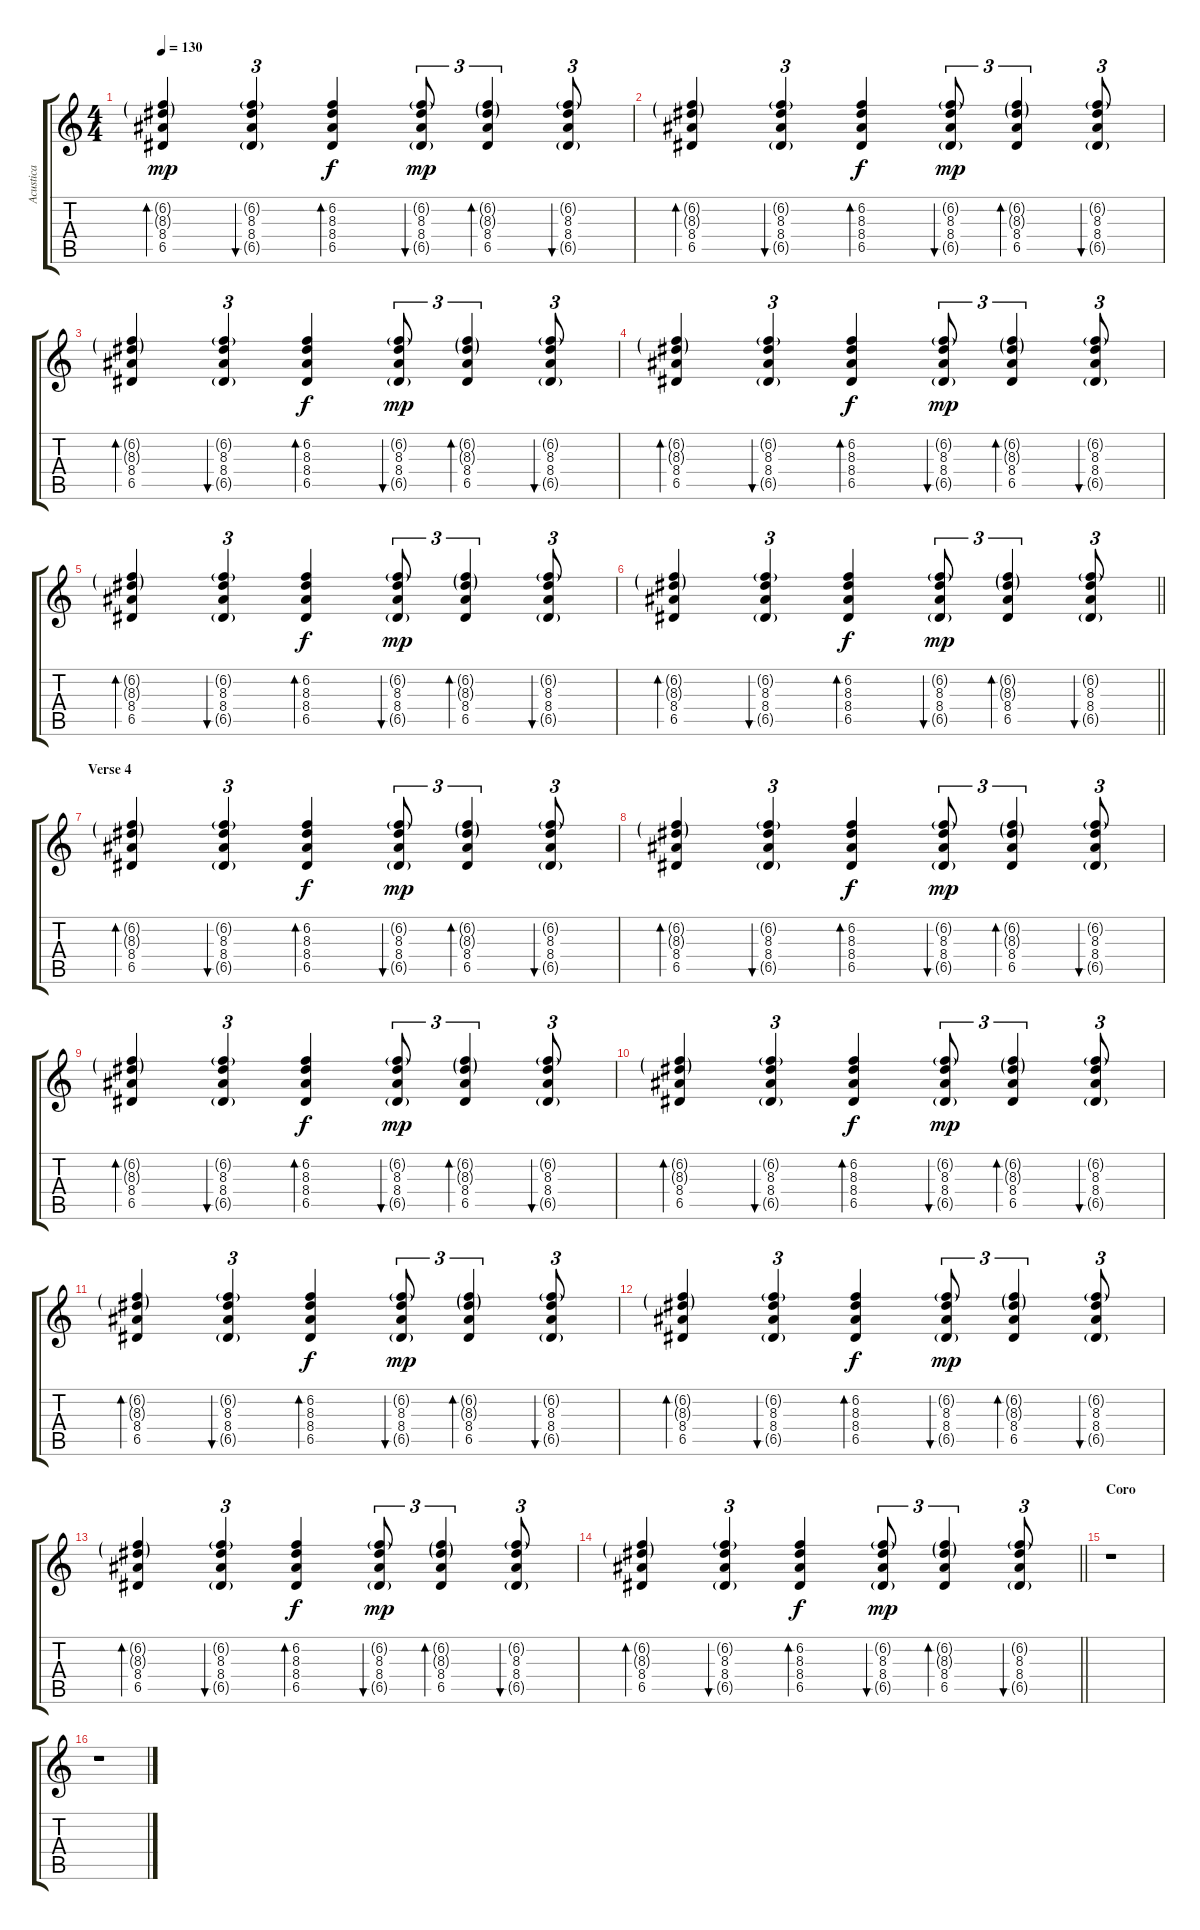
\track ("Acustica" "Acustica") {instrument acousticguitarsteel}
\staff {score tabs}
\tuning (E4 B3 G3 D3 A2 E2) {hide}
\ts (4 4)
\tempo 130
\clef g2
\ks c
(6.2{g} 8.3{g} 8.4 6.5).4{bd 30 dy mp} (6.2{g} 8.3 8.4 6.5{g}).4{tu (3 2) bu 30} (6.2 8.3 8.4 6.5).4{bd 30 dy f} (6.2{g} 8.3 8.4 6.5{g}).8{tu (3 2) bu 30 dy mp} (6.2{g} 8.3{g} 8.4 6.5).4{tu (3 2) bd 30} (6.2{g} 8.3 8.4 6.5{g}).8{tu (3 2) bu 30} |
(6.2{g} 8.3{g} 8.4 6.5).4{bd 30} (6.2{g} 8.3 8.4 6.5{g}).4{tu (3 2) bu 30} (6.2 8.3 8.4 6.5).4{bd 30 dy f} (6.2{g} 8.3 8.4 6.5{g}).8{tu (3 2) bu 30 dy mp} (6.2{g} 8.3{g} 8.4 6.5).4{tu (3 2) bd 30} (6.2{g} 8.3 8.4 6.5{g}).8{tu (3 2) bu 30} |
(6.2{g} 8.3{g} 8.4 6.5).4{bd 30} (6.2{g} 8.3 8.4 6.5{g}).4{tu (3 2) bu 30} (6.2 8.3 8.4 6.5).4{bd 30 dy f} (6.2{g} 8.3 8.4 6.5{g}).8{tu (3 2) bu 30 dy mp} (6.2{g} 8.3{g} 8.4 6.5).4{tu (3 2) bd 30} (6.2{g} 8.3 8.4 6.5{g}).8{tu (3 2) bu 30} |
(6.2{g} 8.3{g} 8.4 6.5).4{bd 30} (6.2{g} 8.3 8.4 6.5{g}).4{tu (3 2) bu 30} (6.2 8.3 8.4 6.5).4{bd 30 dy f} (6.2{g} 8.3 8.4 6.5{g}).8{tu (3 2) bu 30 dy mp} (6.2{g} 8.3{g} 8.4 6.5).4{tu (3 2) bd 30} (6.2{g} 8.3 8.4 6.5{g}).8{tu (3 2) bu 30} |
(6.2{g} 8.3{g} 8.4 6.5).4{bd 30} (6.2{g} 8.3 8.4 6.5{g}).4{tu (3 2) bu 30} (6.2 8.3 8.4 6.5).4{bd 30 dy f} (6.2{g} 8.3 8.4 6.5{g}).8{tu (3 2) bu 30 dy mp} (6.2{g} 8.3{g} 8.4 6.5).4{tu (3 2) bd 30} (6.2{g} 8.3 8.4 6.5{g}).8{tu (3 2) bu 30} |
\barLineRight lightlight
(6.2{g} 8.3{g} 8.4 6.5).4{bd 30} (6.2{g} 8.3 8.4 6.5{g}).4{tu (3 2) bu 30} (6.2 8.3 8.4 6.5).4{bd 30 dy f} (6.2{g} 8.3 8.4 6.5{g}).8{tu (3 2) bu 30 dy mp} (6.2{g} 8.3{g} 8.4 6.5).4{tu (3 2) bd 30} (6.2{g} 8.3 8.4 6.5{g}).8{tu (3 2) bu 30} |
\section ("" "Verse 4")
(6.2{g} 8.3{g} 8.4 6.5).4{bd 30} (6.2{g} 8.3 8.4 6.5{g}).4{tu (3 2) bu 30} (6.2 8.3 8.4 6.5).4{bd 30 dy f} (6.2{g} 8.3 8.4 6.5{g}).8{tu (3 2) bu 30 dy mp} (6.2{g} 8.3{g} 8.4 6.5).4{tu (3 2) bd 30} (6.2{g} 8.3 8.4 6.5{g}).8{tu (3 2) bu 30} |
(6.2{g} 8.3{g} 8.4 6.5).4{bd 30} (6.2{g} 8.3 8.4 6.5{g}).4{tu (3 2) bu 30} (6.2 8.3 8.4 6.5).4{bd 30 dy f} (6.2{g} 8.3 8.4 6.5{g}).8{tu (3 2) bu 30 dy mp} (6.2{g} 8.3{g} 8.4 6.5).4{tu (3 2) bd 30} (6.2{g} 8.3 8.4 6.5{g}).8{tu (3 2) bu 30} |
(6.2{g} 8.3{g} 8.4 6.5).4{bd 30} (6.2{g} 8.3 8.4 6.5{g}).4{tu (3 2) bu 30} (6.2 8.3 8.4 6.5).4{bd 30 dy f} (6.2{g} 8.3 8.4 6.5{g}).8{tu (3 2) bu 30 dy mp} (6.2{g} 8.3{g} 8.4 6.5).4{tu (3 2) bd 30} (6.2{g} 8.3 8.4 6.5{g}).8{tu (3 2) bu 30} |
(6.2{g} 8.3{g} 8.4 6.5).4{bd 30} (6.2{g} 8.3 8.4 6.5{g}).4{tu (3 2) bu 30} (6.2 8.3 8.4 6.5).4{bd 30 dy f} (6.2{g} 8.3 8.4 6.5{g}).8{tu (3 2) bu 30 dy mp} (6.2{g} 8.3{g} 8.4 6.5).4{tu (3 2) bd 30} (6.2{g} 8.3 8.4 6.5{g}).8{tu (3 2) bu 30} |
(6.2{g} 8.3{g} 8.4 6.5).4{bd 30} (6.2{g} 8.3 8.4 6.5{g}).4{tu (3 2) bu 30} (6.2 8.3 8.4 6.5).4{bd 30 dy f} (6.2{g} 8.3 8.4 6.5{g}).8{tu (3 2) bu 30 dy mp} (6.2{g} 8.3{g} 8.4 6.5).4{tu (3 2) bd 30} (6.2{g} 8.3 8.4 6.5{g}).8{tu (3 2) bu 30} |
(6.2{g} 8.3{g} 8.4 6.5).4{bd 30} (6.2{g} 8.3 8.4 6.5{g}).4{tu (3 2) bu 30} (6.2 8.3 8.4 6.5).4{bd 30 dy f} (6.2{g} 8.3 8.4 6.5{g}).8{tu (3 2) bu 30 dy mp} (6.2{g} 8.3{g} 8.4 6.5).4{tu (3 2) bd 30} (6.2{g} 8.3 8.4 6.5{g}).8{tu (3 2) bu 30} |
(6.2{g} 8.3{g} 8.4 6.5).4{bd 30} (6.2{g} 8.3 8.4 6.5{g}).4{tu (3 2) bu 30} (6.2 8.3 8.4 6.5).4{bd 30 dy f} (6.2{g} 8.3 8.4 6.5{g}).8{tu (3 2) bu 30 dy mp} (6.2{g} 8.3{g} 8.4 6.5).4{tu (3 2) bd 30} (6.2{g} 8.3 8.4 6.5{g}).8{tu (3 2) bu 30} |
\barLineRight lightlight
(6.2{g} 8.3{g} 8.4 6.5).4{bd 30} (6.2{g} 8.3 8.4 6.5{g}).4{tu (3 2) bu 30} (6.2 8.3 8.4 6.5).4{bd 30 dy f} (6.2{g} 8.3 8.4 6.5{g}).8{tu (3 2) bu 30 dy mp} (6.2{g} 8.3{g} 8.4 6.5).4{tu (3 2) bd 30} (6.2{g} 8.3 8.4 6.5{g}).8{tu (3 2) bu 30} |
\section ("" "Coro")
r.1 |
r.1
